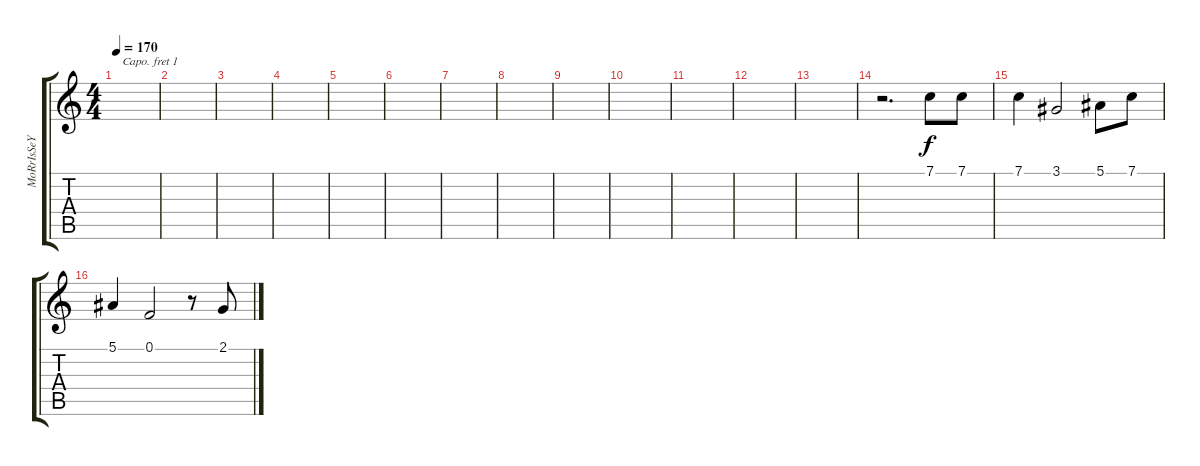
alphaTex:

\track ("MoRrIsSeY" "MoRrIsSeY") {instrument vibraphone}
\staff {score tabs}
\capo 1
\tuning (E4 B3 G3 D3 A2 E2) {hide}
\ts (4 4)
\tempo 170
\clef g2
\ks c
|
|
|
|
|
|
|
|
|
|
|
|
|
r.2{d} 7.1.8 7.1.8 |
7.1.4 3.1.2 5.1.8 7.1.8 |
5.1.4 0.1.2 r.8 2.1.8
